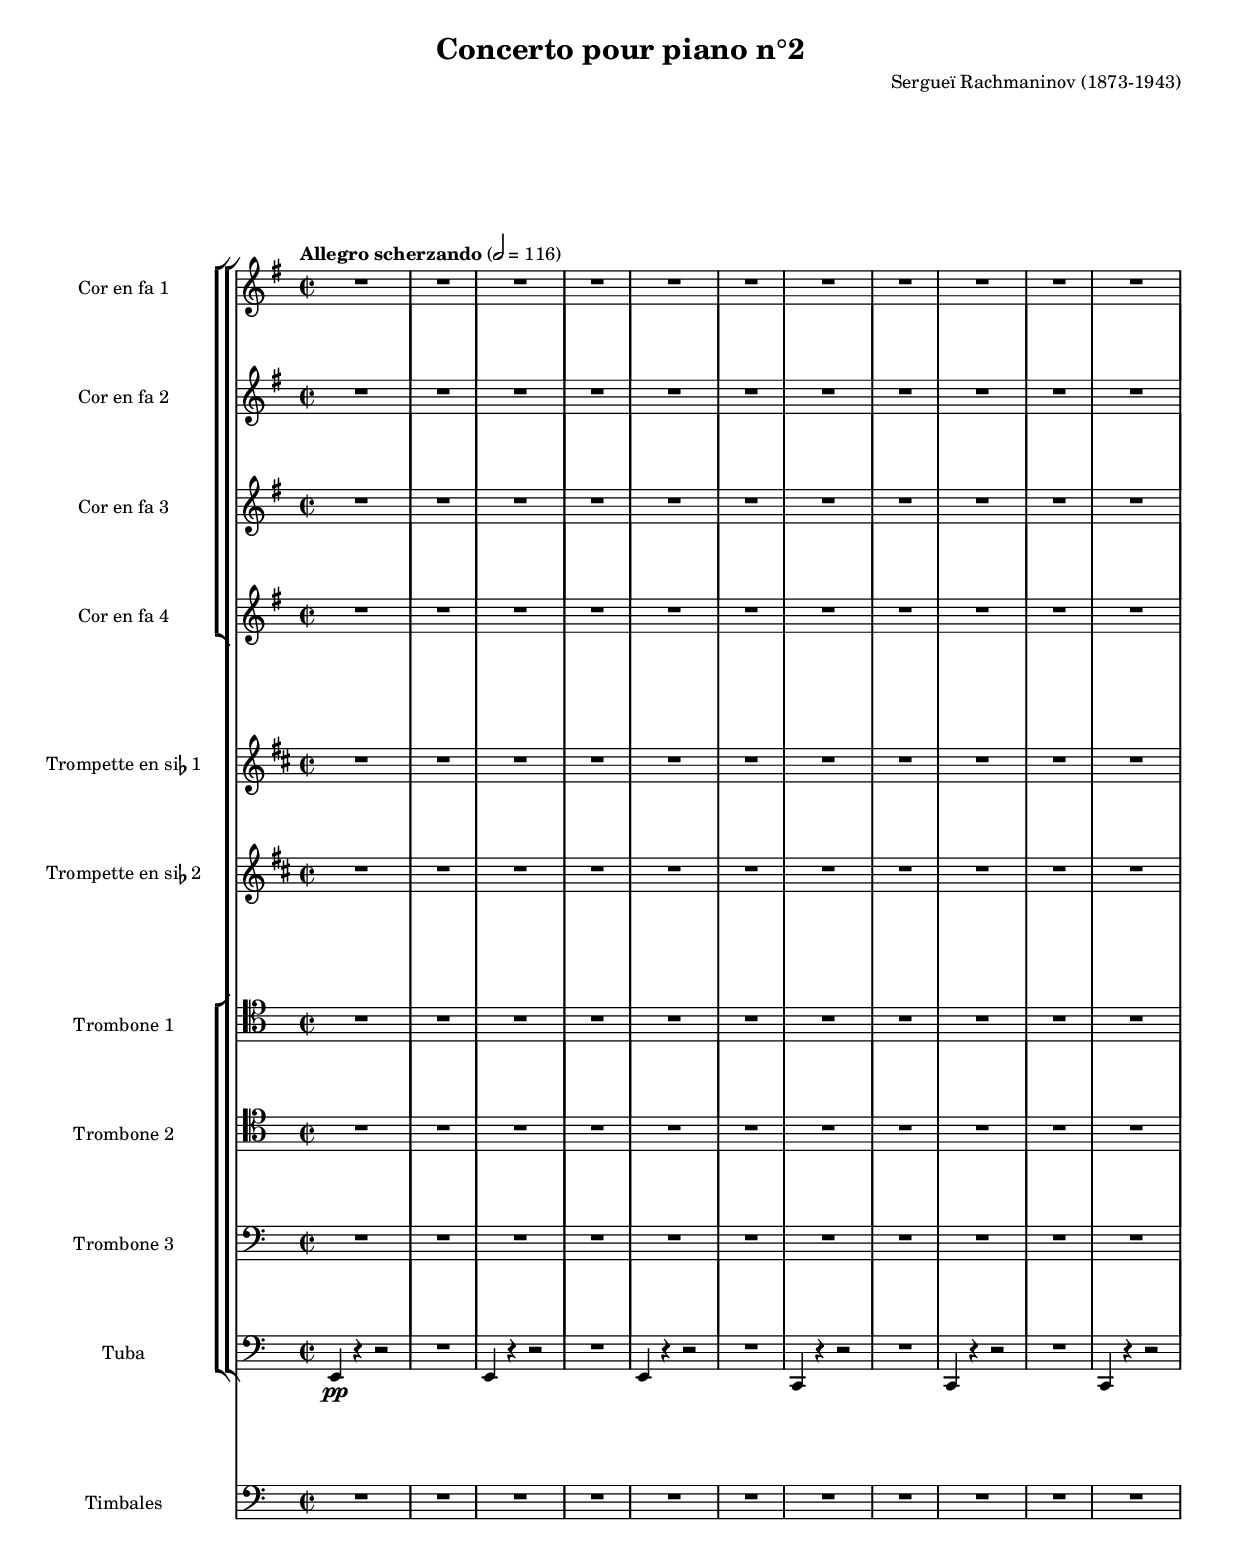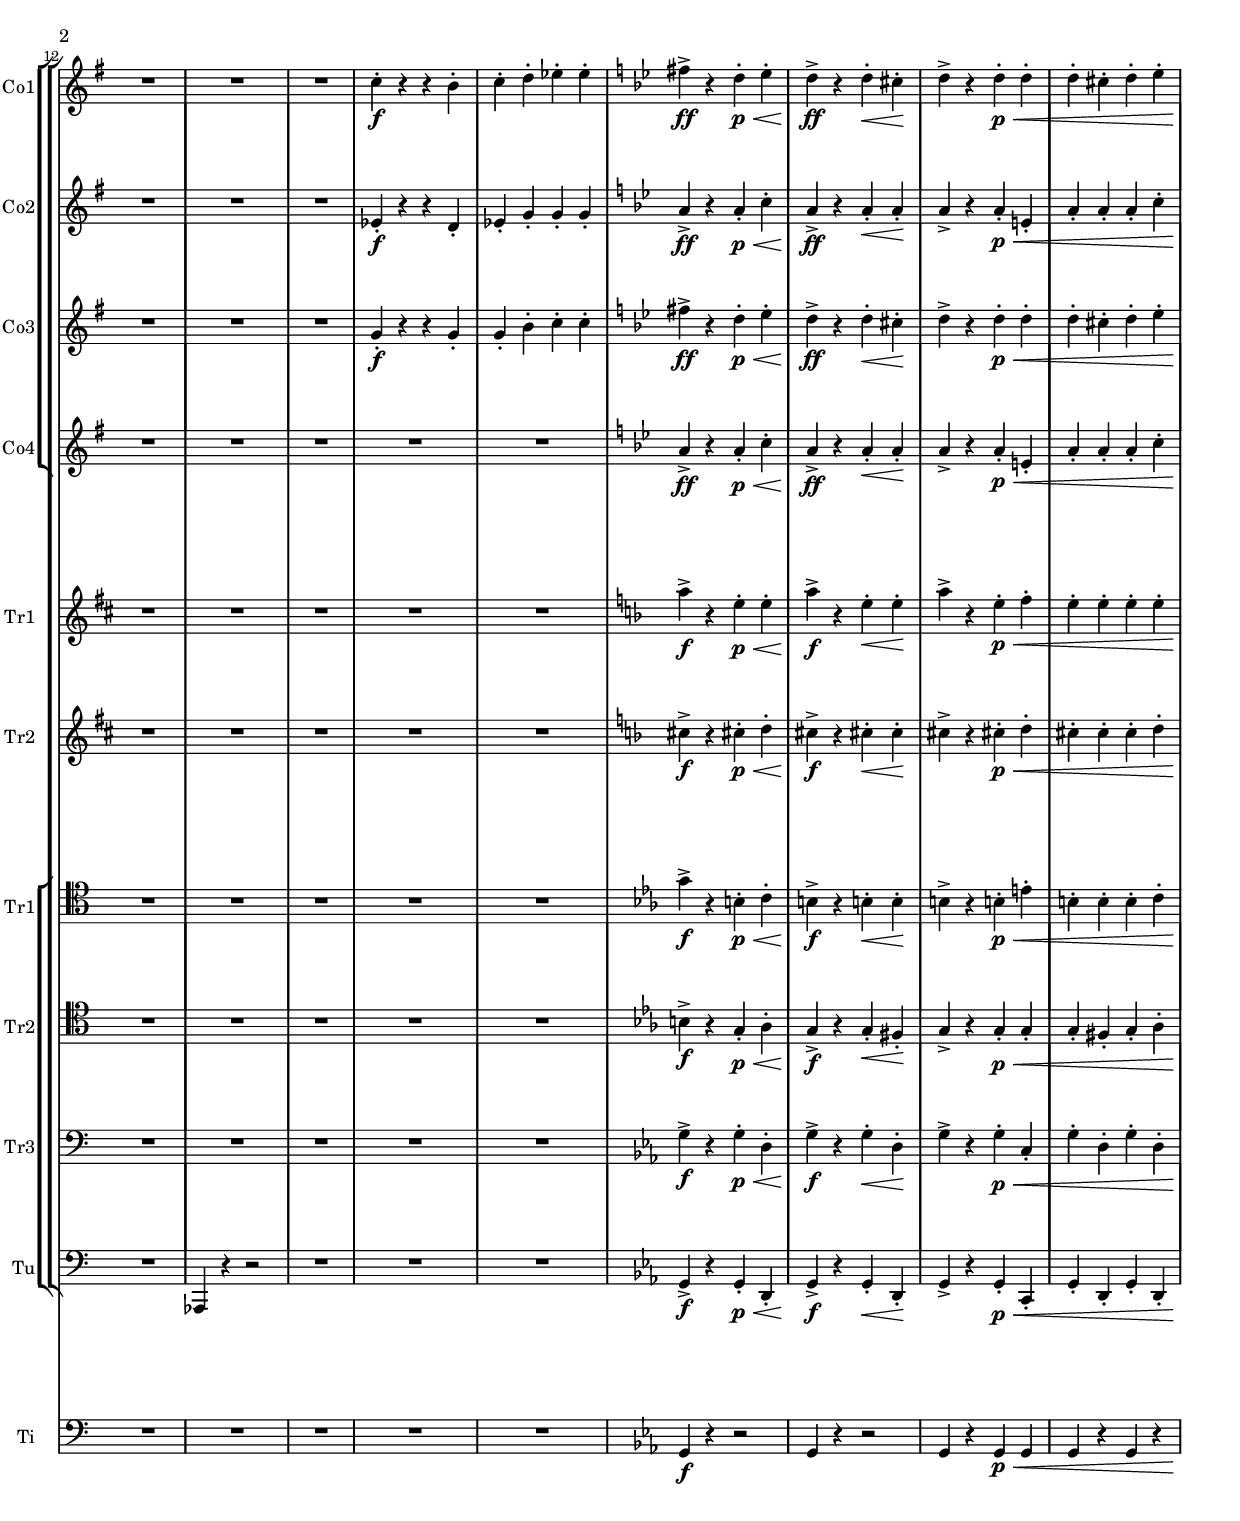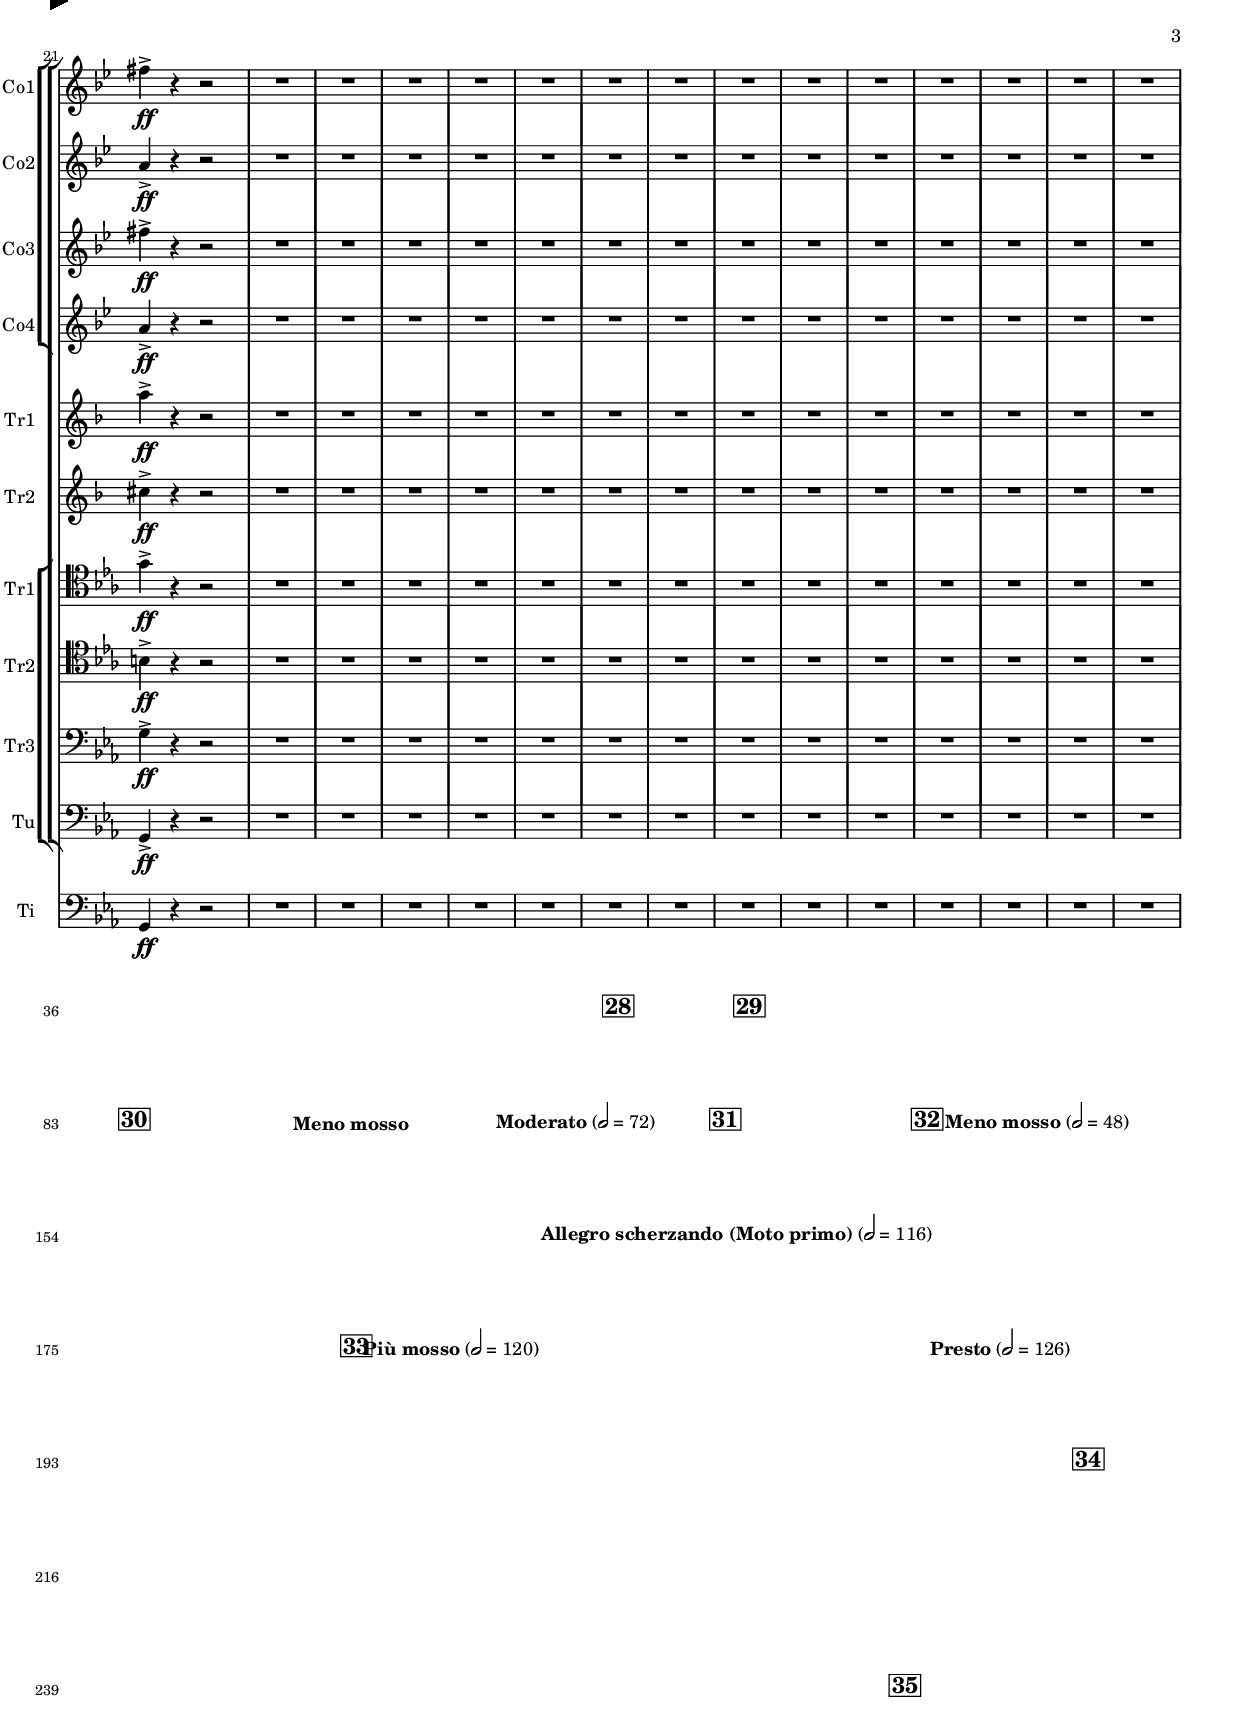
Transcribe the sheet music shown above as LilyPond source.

\version "2.19.0"
\language "english"

\version "2.19.0"

Title = \markup { "Concerto pour piano n°2" }
Composer = \markup { "Sergueï Rachmaninov (1873-1943)" }

\version "2.19.0"
\language "english"

pespress = #(make-dynamic-script (markup #:dynamic "p" #:normal-text #:italic "espress."))
pizz = \markup { "pizz." }
arco = \markup { "arco" }
senzasord = \markup { "senza sord." }

Settings = {
  \set Score.markFormatter = #format-mark-box-numbers
  \accidentalStyle neo-modern

  \tempo "Allegro scherzando" 2 = 116
  \key c \major
  \time 2/2
  s1*16
  \key c \minor
  s1*4
  s1 % cadenza
  s1 % cadenza
  s1*20
  \mark #28
  s1*22
  \mark #29
  s1*10
  \time 3/2
  s1.*8
  \mark #30
  \time 2/2
  s1*15
  \tempo "Meno mosso"
  s1*7
  s1 % rit
  \tempo "Moderato" 2 = 72
  s1*14
  s1*2 % dim e rit
  \mark #31
  s1*27
  s1 % rit
  \mark #32
  \tempo "Meno mosso" 2 = 48
  s1*10
  s1*2 % ritard
  \bar "||"
  \tempo "Allegro scherzando (Moto primo)" 2 = 116
  s1*18
  \mark #33
  \time 3/2
  \tempo "Più mosso" 2 = 120
  s1.*6
  s1.*2 % acceler.
  \time 2/2
  \tempo "Presto" 2 = 126
  s1*26
  \mark #34
  s1*42
  \mark #35
  s1*32
  \mark #36
  s1*6 % acceler.
  \tempo "Più vivo" 2 = 132
  s1*8
  \tempo "Meno mosso (Come prima)"
  s1*7
  s1 % rit.
  \tempo "Moderato" 2 = 72
  s1*14
  s1*2 % rit.
  \mark #37
  \tempo "a tempo"
  s1*30
  \bar "||"
  \tempo "Meno mosso" 2 = 48
  s1*10
  s1*2 % ritard.
  \mark #38
  \key c \major
  \time 4/4
  \tempo \markup { \concat { "Allegro scherzando (Moto primo) (" \smaller \general-align #Y #DOWN \note #"2" #1 "=" \smaller \general-align #Y #DOWN \note #"4" #1 ")" } } 4 = 116
  s1*16
  s1 % poco a poco acceler.
  s1*9
  \mark #39
  \time 2/2
  \tempo "Alla breve - Agitato" 2 = 76
  s1*8
  s1 % acceler.
  s1*23
  \bar "||"
  \tempo "Presto" 2 = 132
  s1*4
  s1 % cadenza
  \tempo "Maestoso" 2 = 60
  s1*24
  \tempo "Più vivo" 2 = 80
  s1*4
  \tempo "Risoluto" 2 = 100
  s1*18
  \bar "|."
}


HornI = \transpose c' f \relative c'' {
  R1*14                                          %   1
  c4\f-. r r b-.                                 %  15
  c4-. d-. ef-.  ef-.                            %  16
  fs4->\ff r d-.\p\< ef-.                        %  17
  d4->\ff r d-.\< cs-.\!                         %  18
  d4-> r d-.\p\< d-.                             %  19
  d4-. cs-. d-. ef-.                             %  20
  fs4->\ff r r2                                  %  21
  R1*21                                          %  22
  % #28
}

HornII = \transpose c' f \relative ef' {
  R1*14                                          %   1
  ef4-.\f r r d-.                                %  15
  ef4-. g-. g-. g-.                              %  16
  a4->\ff r a-.\p\< c-.                          %  17
  a4->\ff r a-.\< a\!-.                          %  18
  a4-> r a-.\p\< e-.                             %  19
  a4-. a-. a-. c-.                               %  20
  a4->\ff r r2                                   %  21
  R1*21                                          %  22
  % #28
}

HornIII = \transpose c' f \relative g' {
  R1*14                                          %   1
  g4-.\f r r g-.                                 %  15
  g4-. b-. c-. c-.                               %  16
  fs4->\ff r d-.\p\< ef-.                        %  17
  d4->\ff r d-.\< cs-.\!                         %  18
  d4-> r d-.\p\< d-.                             %  19
  d4-. cs-. d-. ef-.                             %  20
  fs4->\ff r r2                                  %  21
  R1*21                                          %  22
  % #28
}

HornIV = \transpose c' f \relative a' {
  R1*16                                          %   1
  a4\ff-> r a-.\p\< c-.                          %  17
  a4->\ff r a4-.\< a-.\!                         %  18
  a4-> r a-.\p\< e-.                             %  19
  a4-. a-. a-. c-.                               %  20
  a4->\ff r r2                                   %  21
  R1*21                                          %  22
  % #28
}


TrumpetI = \transpose c' bf \relative a'' {
  R1*16                                          %   1
  a4->\f r e-.\p\< e-.                           %  17
  a4->\f r e-.\< e-.\!                           %  18
  a4-> r e\p-.\< f-.                             %  19
  e4-. e-. e-. e-.                               %  20
  a4->\ff r r2                                   %  21
  R1*21                                          %  22
  % #28
  R1*22                                          %  43
  % #29
  R1*8                                           %  65
}

TrumpetII = \transpose c' bf \relative cs'' {
  R1*16                                          %   1
  cs4->\f r cs-.\p\< d-.                         %  17
  cs4->\f r cs-.\< cs-.\!                        %  18
  cs4-> r cs\p-.\< d-.                           %  19
  cs4-. cs-. cs-. d-.                            %  20
  cs4->\ff r r2                                  %  21
  R1*21                                          %  22
  % #28
  R1*22                                          %  43
  % #29
  R1*8                                           %  65
}

TromboneI = \relative g' {
  R1*16                                          %   1
  g4->\f r b,\p\<-. c-.                          %   2
  b4->\f r b-.\< b-.\!                           %   3
  b4-> r b-.\p\< e-.                             %   4
  b4-. b-. b-. c-.                               %   5
  g'4->\ff r r2                                  %   6
  R1*21                                          %  22
  % #28
}

TromboneII = \relative b {
  R1*16                                          %   1
  b4\f-> r g\p\<-. af-.                          %   2
  g4\f-> r g-.\< fs-.\!                          %   3
  g4-> r g-.\p\< g-.                             %   4
  g4-. fs-. g-. af-.                             %   5
  b4->\ff r r2                                   %   6
  R1*21                                          %  22
  % #28
}

TromboneIII = \relative g {
  R1*16                                          %   1
  g4->\f r g-.\p\< d-.                           %   2
  g4->\f r g-.\< d-.\!                           %   3
  g4-> r g-.\p\< c,-.                            %   4
  g'4-. d-. g-. d-.                              %   5
  g4->\ff r r2                                   %   6
  R1*21                                          %  22
  % #28
}

Tuba = \relative e, {
  e4\pp r r2                                     %   1
  R1                                             %   2
  e4 r r2                                        %   3
  R1                                             %   4
  e4 r r2                                        %   5
  R1                                             %   6
  c4 r r2                                        %   7
  R1                                             %   8
  c4 r r2                                        %   9
  R1                                             %  10
  c4 r r2                                        %  11
  R1                                             %  12
  af4 r r2                                       %  13
  R1*3                                           %  14
  g'4->\f r g-.\p\< d-.                          %  17
  g4->\f r g-.\< d-.\!                           %  18
  g4-> r g-.\p\< c,-.                            %  19
  g'4-. d-. g-. d-.                              %  20
  g4->\ff r r2                                   %  21
  R1*21                                          %  22
  % #28
}

Timbale = \relative g, {
  R1*16                                          %   1
  g4\f r r2                                      %  17
  g4 r r2                                        %  18
  g4 r g\p\< g                                   %  19
  g4 r g r                                       %  20
  g4\ff r r2                                     %  21
  R1*21                                          %  22
  % #28
  R1*22                                          %  43
  % #29
  R1*10                                          %  65
  R1.*8                                          %  75
  % #30
  R1*15                                          %  83
  R1*8                                           %  98
  R1*16                                          % 106
  % #31
  R1*28                                          % 122
  % #32
}


#(set-global-staff-size 16)

\paper {
  system-separator-markup = \slashSeparator
}

\header {
  title = \Title
  composer = \Composer
}

\score {
  \new Score \compressMMRests { <<
    \new StaffGroup <<
      \new StaffGroup <<
        \new Staff \with { instrumentName = "Cor en fa 1" shortInstrumentName = "Co1" } \transpose f c' << \clef "treble" \Settings \HornI >>
        \new Staff \with { instrumentName = "Cor en fa 2" shortInstrumentName = "Co2" } \transpose f c' << \clef "treble" \Settings \HornII >>
        \new Staff \with { instrumentName = "Cor en fa 3" shortInstrumentName = "Co3" } \transpose f c' << \clef "treble" \Settings \HornIII >>
        \new Staff \with { instrumentName = "Cor en fa 4" shortInstrumentName = "Co4" } \transpose f c' << \clef "treble" \Settings \HornIV >>
      >>
      \new Staff \with { instrumentName = \markup { \concat { "Trompette en si" \flat " 1" } } shortInstrumentName = "Tr1" } \transpose bf c' << \clef "treble" \Settings \TrumpetI >>
      \new Staff \with { instrumentName = \markup { \concat { "Trompette en si" \flat " 2" } } shortInstrumentName = "Tr2" } \transpose bf c' << \clef "treble" \Settings \TrumpetII >>
      \new StaffGroup <<
        \new Staff \with { instrumentName = "Trombone 1" shortInstrumentName = "Tr1" } << \clef "tenor" \Settings \TromboneI >>
        \new Staff \with { instrumentName = "Trombone 2" shortInstrumentName = "Tr2" } << \clef "tenor" \Settings \TromboneII >>
        \new Staff \with { instrumentName = "Trombone 3" shortInstrumentName = "Tr3" } << \clef "bass" \Settings \TromboneIII >>
        \new Staff \with { instrumentName = "Tuba" shortInstrumentName = "Tu" } << \clef "bass" \Settings \Tuba >>
      >>
    >>
    \new Staff \with { instrumentName = "Timbales" shortInstrumentName = "Ti" } << \clef "bass" \Settings \Timbale >>
  >> }
  \layout {
    indent = 3\cm
    \context { \Staff \RemoveEmptyStaves }
  }
}
